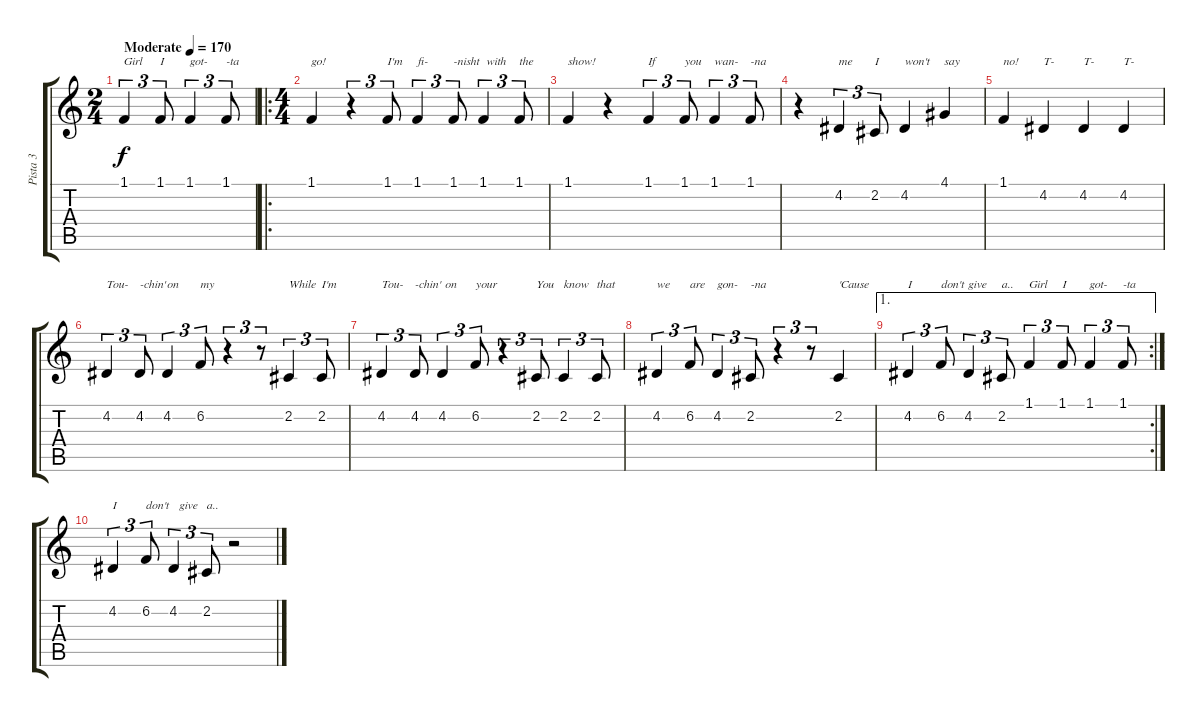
\track ("Pista 3" "Pista 3") {instrument recorder}
\staff {score tabs}
\tuning (E4 B3 G3 D3 A2 E2) {hide}
\ts (2 4)
\tempo (170 "Moderate")
\clef g2
\ks c
1.1.4{tu (3 2) txt "Girl" dy f instrument recorder} 1.1.8{tu (3 2) txt "I"} 1.1.4{tu (3 2) txt "got-"} 1.1.8{tu (3 2) txt "-ta"} |
\ro
\ts (4 4)
1.1.4{txt "go!"} r.4{tu (3 2)} 1.1.8{tu (3 2) txt "I'm"} 1.1.4{tu (3 2) txt "fi-"} 1.1.8{tu (3 2) txt "-nisht"} 1.1.4{tu (3 2) txt " with"} 1.1.8{tu (3 2) txt "the"} |
1.1.4{txt "show!"} r.4 1.1.4{tu (3 2) txt "If"} 1.1.8{tu (3 2) txt "you"} 1.1.4{tu (3 2) txt "wan-"} 1.1.8{tu (3 2) txt "-na"} |
r.4 4.2.4{tu (3 2) txt "me"} 2.2.8{tu (3 2) txt "I"} 4.2.4{txt "won't"} 4.1.4{txt "say"} |
1.1.4{txt "no!"} 4.2.4{txt "T-"} 4.2.4{txt "T-"} 4.2.4{txt "T-"} |
4.2.4{tu (3 2) txt "Tou-"} 4.2.8{tu (3 2) txt "-chin'"} 4.2.4{tu (3 2) txt "on"} 6.2.8{tu (3 2) txt "my"} r.4{tu (3 2)} r.8{tu (3 2)} 2.2.4{tu (3 2) txt "While"} 2.2.8{tu (3 2) txt "I'm"} |
4.2.4{tu (3 2) txt "Tou-"} 4.2.8{tu (3 2) txt "-chin'"} 4.2.4{tu (3 2) txt " on"} 6.2.8{tu (3 2) txt "your"} r.4{tu (3 2)} 2.2.8{tu (3 2) txt "You"} 2.2.4{tu (3 2) txt "know"} 2.2.8{tu (3 2) txt "that"} |
4.2.4{tu (3 2) txt "we"} 6.2.8{tu (3 2) txt "are"} 4.2.4{tu (3 2) txt "gon-"} 2.2.8{tu (3 2) txt "-na"} r.4{tu (3 2)} r.8{tu (3 2)} 2.2.4{txt "'Cause"} |
\ae 1
\rc 2
4.2.4{tu (3 2) txt "I"} 6.2.8{tu (3 2) txt "don't"} 4.2.4{tu (3 2) txt "give"} 2.2.8{tu (3 2) txt "a.."} 1.1.4{tu (3 2) txt "Girl"} 1.1.8{tu (3 2) txt "I"} 1.1.4{tu (3 2) txt "got-"} 1.1.8{tu (3 2) txt "-ta"} |
4.2.4{tu (3 2) txt "I"} 6.2.8{tu (3 2) txt "don't"} 4.2.4{tu (3 2) txt "  give"} 2.2.8{tu (3 2) txt "a.."} r.2
